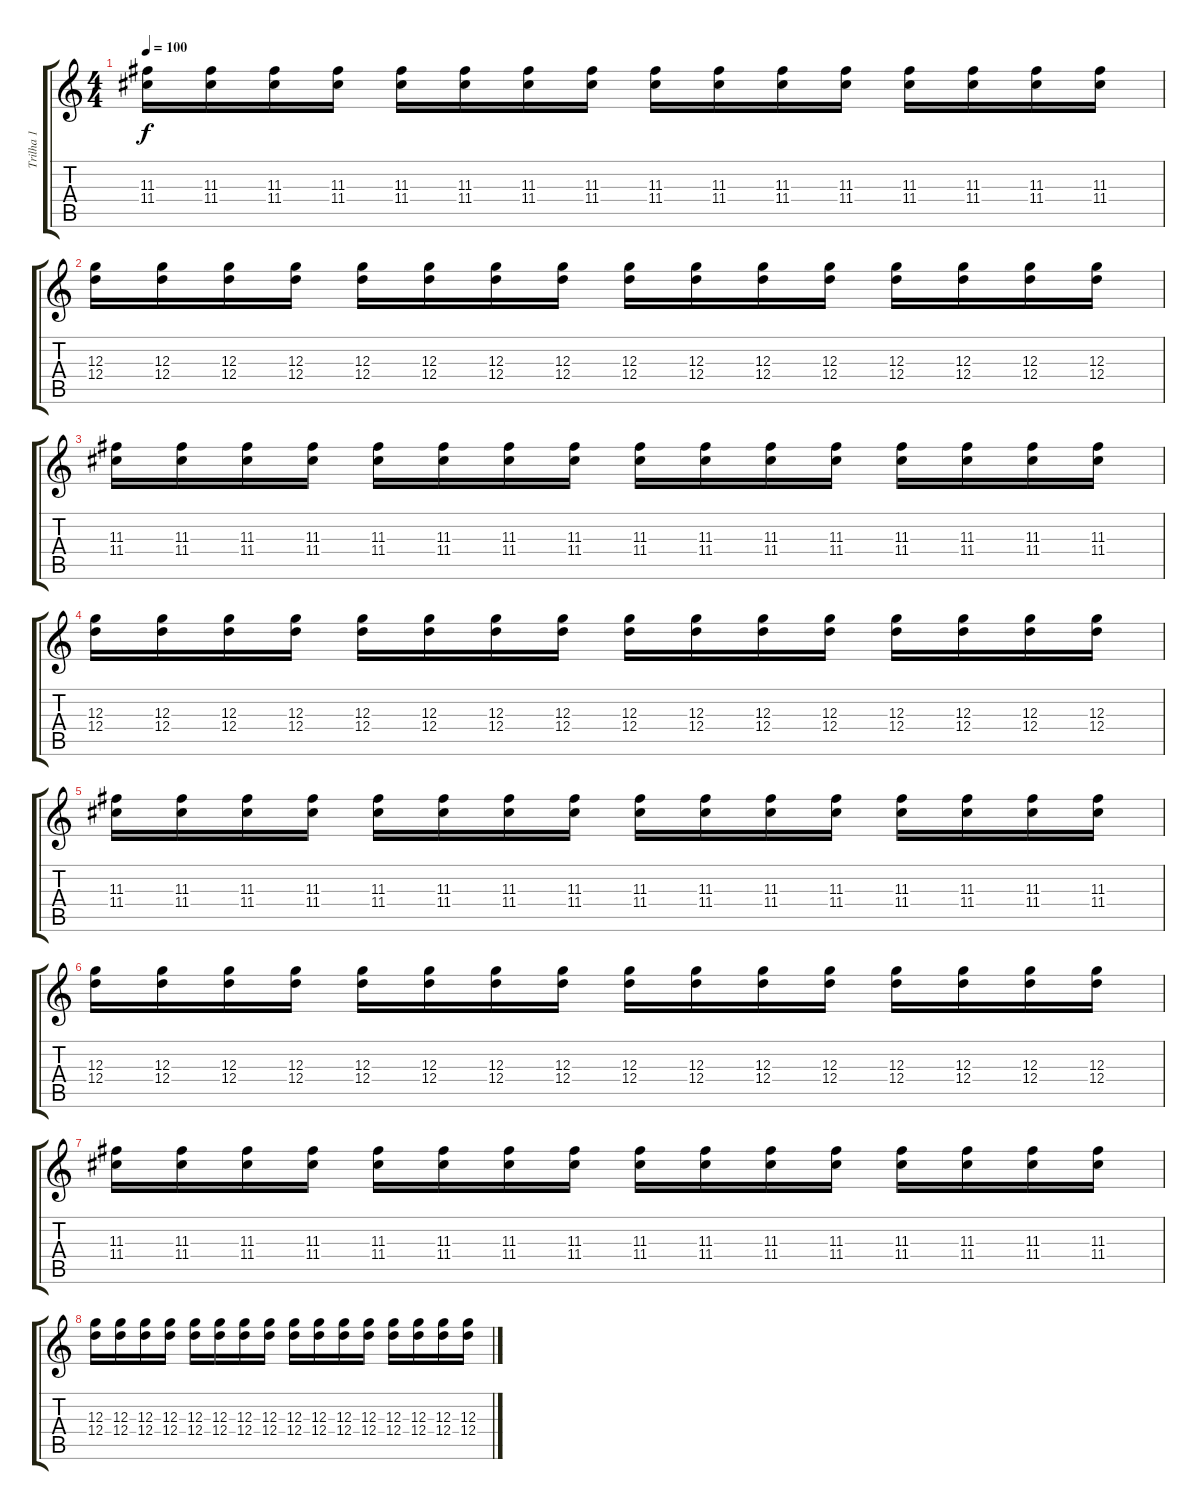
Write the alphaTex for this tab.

\track ("Trilha 1" "Trilha 1") {instrument distortionguitar}
\staff {score tabs}
\tuning (E4 B3 G3 D3 A2 E2) {hide}
\ts (4 4)
\tempo 100
\clef g2
\ks c
(11.3 11.4).16{dy f} (11.3 11.4).16 (11.3 11.4).16 (11.3 11.4).16 (11.3 11.4).16 (11.3 11.4).16 (11.3 11.4).16 (11.3 11.4).16 (11.3 11.4).16 (11.3 11.4).16 (11.3 11.4).16 (11.3 11.4).16 (11.3 11.4).16 (11.3 11.4).16 (11.3 11.4).16 (11.3 11.4).16 |
(12.3 12.4).16 (12.3 12.4).16 (12.3 12.4).16 (12.3 12.4).16 (12.3 12.4).16 (12.3 12.4).16 (12.3 12.4).16 (12.3 12.4).16 (12.3 12.4).16 (12.3 12.4).16 (12.3 12.4).16 (12.3 12.4).16 (12.3 12.4).16 (12.3 12.4).16 (12.3 12.4).16 (12.3 12.4).16 |
(11.3 11.4).16 (11.3 11.4).16 (11.3 11.4).16 (11.3 11.4).16 (11.3 11.4).16 (11.3 11.4).16 (11.3 11.4).16 (11.3 11.4).16 (11.3 11.4).16 (11.3 11.4).16 (11.3 11.4).16 (11.3 11.4).16 (11.3 11.4).16 (11.3 11.4).16 (11.3 11.4).16 (11.3 11.4).16 |
(12.3 12.4).16 (12.3 12.4).16 (12.3 12.4).16 (12.3 12.4).16 (12.3 12.4).16 (12.3 12.4).16 (12.3 12.4).16 (12.3 12.4).16 (12.3 12.4).16 (12.3 12.4).16 (12.3 12.4).16 (12.3 12.4).16 (12.3 12.4).16 (12.3 12.4).16 (12.3 12.4).16 (12.3 12.4).16 |
(11.3 11.4).16 (11.3 11.4).16 (11.3 11.4).16 (11.3 11.4).16 (11.3 11.4).16 (11.3 11.4).16 (11.3 11.4).16 (11.3 11.4).16 (11.3 11.4).16 (11.3 11.4).16 (11.3 11.4).16 (11.3 11.4).16 (11.3 11.4).16 (11.3 11.4).16 (11.3 11.4).16 (11.3 11.4).16 |
(12.3 12.4).16 (12.3 12.4).16 (12.3 12.4).16 (12.3 12.4).16 (12.3 12.4).16 (12.3 12.4).16 (12.3 12.4).16 (12.3 12.4).16 (12.3 12.4).16 (12.3 12.4).16 (12.3 12.4).16 (12.3 12.4).16 (12.3 12.4).16 (12.3 12.4).16 (12.3 12.4).16 (12.3 12.4).16 |
(11.3 11.4).16 (11.3 11.4).16 (11.3 11.4).16 (11.3 11.4).16 (11.3 11.4).16 (11.3 11.4).16 (11.3 11.4).16 (11.3 11.4).16 (11.3 11.4).16 (11.3 11.4).16 (11.3 11.4).16 (11.3 11.4).16 (11.3 11.4).16 (11.3 11.4).16 (11.3 11.4).16 (11.3 11.4).16 |
(12.3 12.4).16 (12.3 12.4).16 (12.3 12.4).16 (12.3 12.4).16 (12.3 12.4).16 (12.3 12.4).16 (12.3 12.4).16 (12.3 12.4).16 (12.3 12.4).16 (12.3 12.4).16 (12.3 12.4).16 (12.3 12.4).16 (12.3 12.4).16 (12.3 12.4).16 (12.3 12.4).16 (12.3 12.4).16
